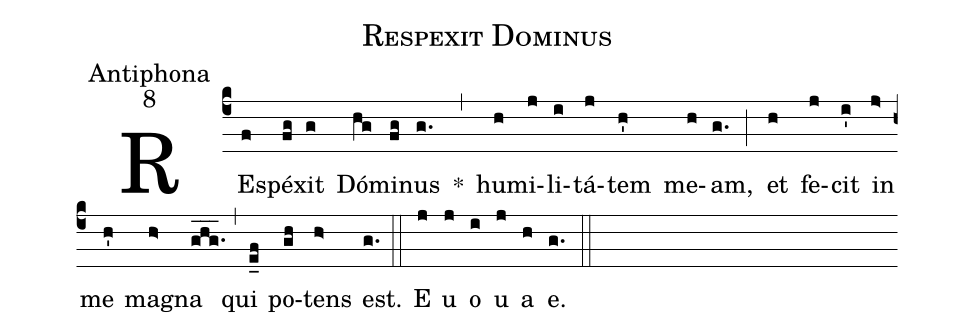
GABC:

name:Respexit Dominus;
office-part:Antiphona;
mode:8;
%%
(c4)RE(f)spé(fg)xit(g) Dó(hg)mi(fg)nus(g.) *(,) hu(h)mi(j)li(i)tá(j)tem(h') me(h)am,(g.) (;) et(h) fe(j)cit(i') in(j>) me(h') ma(h>)gna(ghg___.) (,) qui(e_f) po(gh)tens(h>) est.(g.) (::)
E(j) u(j) o(i) u(j) a(h) e.(g.::)
